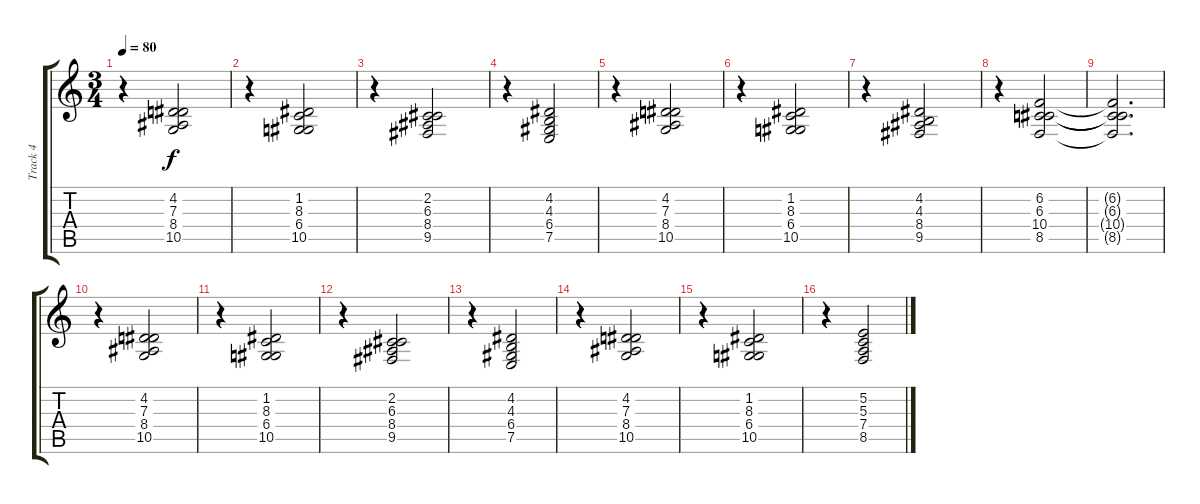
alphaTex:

\track ("Track 4" "Track 4") {instrument electricpiano1}
\staff {score tabs}
\tuning (E4 B3 G3 D3 A2 E2) {hide}
\ts (3 4)
\tempo 80
\clef g2
\ks c
r.4{dy f} (4.2 7.3 8.4 10.5).2 |
r.4 (1.2 8.3 6.4 10.5).2 |
r.4 (2.2 6.3 8.4 9.5).2 |
r.4 (4.2 4.3 6.4 7.5).2 |
r.4 (4.2 7.3 8.4 10.5).2 |
r.4 (1.2 8.3 6.4 10.5).2 |
r.4 (4.2 4.3 8.4 9.5).2 |
r.4 (6.2 6.3 10.4 8.5).2 |
(6.2{t} 6.3{t} 10.4{t} 8.5{t}).2{d} |
r.4 (4.2 7.3 8.4 10.5).2 |
r.4 (1.2 8.3 6.4 10.5).2 |
r.4 (2.2 6.3 8.4 9.5).2 |
r.4 (4.2 4.3 6.4 7.5).2 |
r.4 (4.2 7.3 8.4 10.5).2 |
r.4 (1.2 8.3 6.4 10.5).2 |
r.4 (5.2 5.3 7.4 8.5).2
